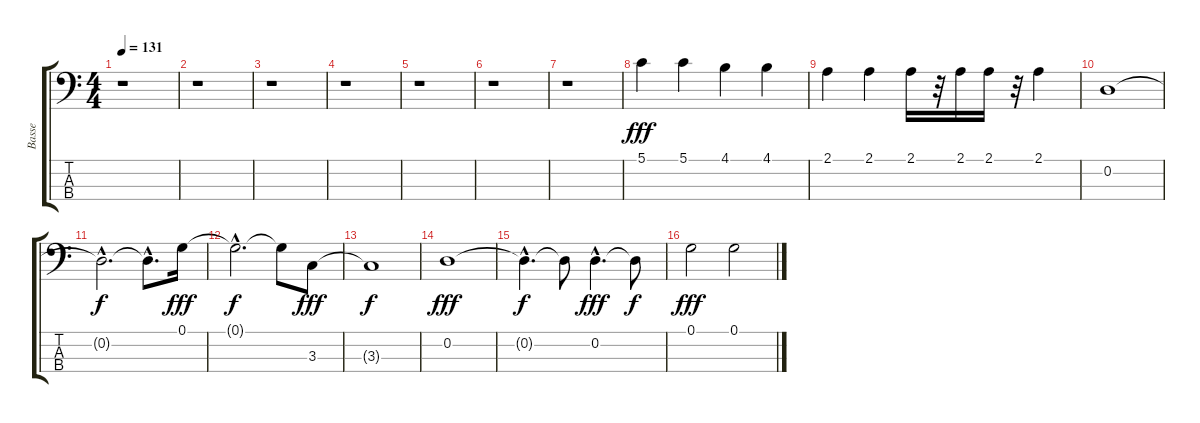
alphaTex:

\track ("Basse   " "Basse   ") {instrument electricbassfinger}
\staff {score tabs}
\tuning (G2 D2 A1 E1) {hide}
\ts (4 4)
\tempo 131
\clef f4
\ks c
r.1{dy fff} |
r.1 |
r.1 |
r.1 |
r.1 |
r.1 |
r.1 |
5.1.4 5.1.4 4.1.4 4.1.4 |
2.1.4 2.1.4 2.1.16 r.32 2.1.16 2.1.16 r.32 2.1.4 |
0.2.1 |
0.2{hac t}.2{d dy f} 0.2{hac t}.8{d} 0.1.16{dy fff} |
0.1{hac t}.2{d dy f} 0.1{t}.8 3.3.8{dy fff} |
3.3{t}.1{dy f} |
0.2.1{dy fff} |
0.2{hac t}.4{d dy f} 0.2{t}.8 0.2{hac}.4{d dy fff} 0.2{t}.8{dy f} |
0.1.2{dy fff} 0.1.2
